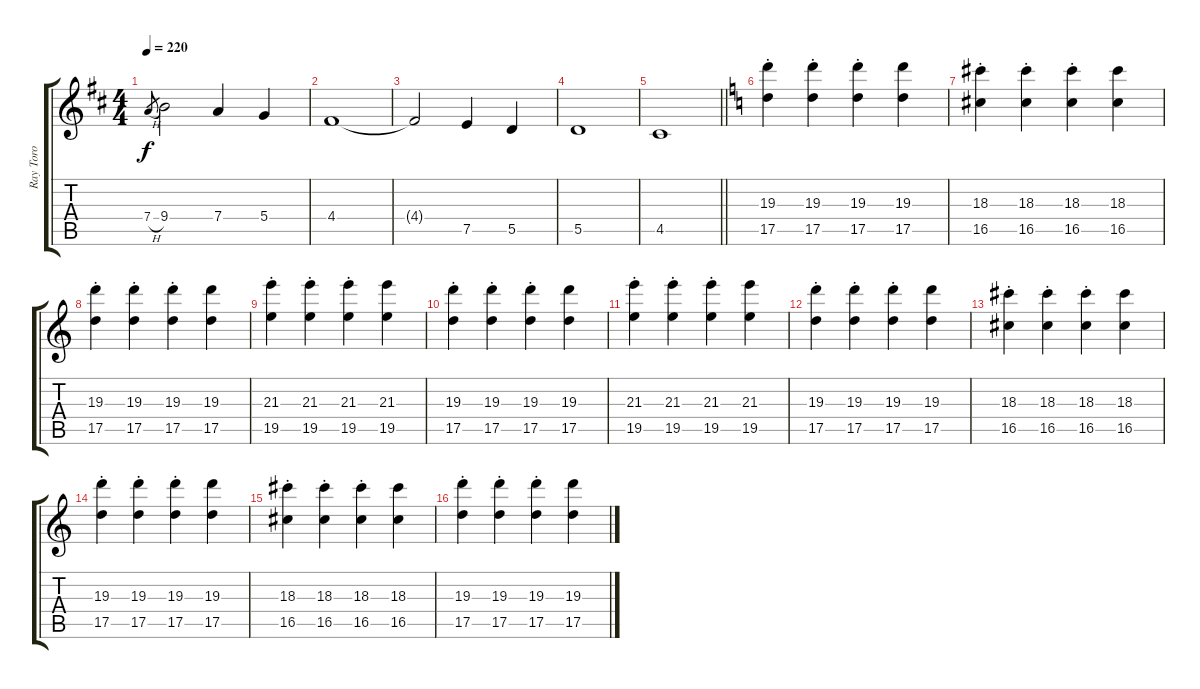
\track ("Ray Toro" "Ray Toro") {instrument distortionguitar}
\staff {score tabs}
\tuning (E4 B3 G3 D3 A2 E2) {hide}
\ts (4 4)
\tempo 220
\clef g2
\ks d
7.4{h}.8{gr dy f} 9.4.2 7.4.4 5.4.4 |
4.4.1 |
4.4{t}.2 7.5.4 5.5.4 |
5.5.1 |
\barLineRight lightlight
4.5.1 |
\ks c
(19.3{st} 17.5{st}).4 (19.3{st} 17.5{st}).4 (19.3{st} 17.5{st}).4 (19.3 17.5).4 |
(18.3{st} 16.5{st}).4 (18.3{st} 16.5{st}).4 (18.3{st} 16.5{st}).4 (18.3 16.5).4 |
(19.3{st} 17.5{st}).4 (19.3{st} 17.5{st}).4 (19.3{st} 17.5{st}).4 (19.3 17.5).4 |
(21.3{st} 19.5{st}).4 (21.3{st} 19.5{st}).4 (21.3{st} 19.5{st}).4 (21.3 19.5).4 |
(19.3{st} 17.5{st}).4 (19.3{st} 17.5{st}).4 (19.3{st} 17.5{st}).4 (19.3 17.5).4 |
(21.3{st} 19.5{st}).4 (21.3{st} 19.5{st}).4 (21.3{st} 19.5{st}).4 (21.3 19.5).4 |
(19.3{st} 17.5{st}).4 (19.3{st} 17.5{st}).4 (19.3{st} 17.5{st}).4 (19.3 17.5).4 |
(18.3{st} 16.5{st}).4 (18.3{st} 16.5{st}).4 (18.3{st} 16.5{st}).4 (18.3 16.5).4 |
(19.3{st} 17.5{st}).4 (19.3{st} 17.5{st}).4 (19.3{st} 17.5{st}).4 (19.3 17.5).4 |
(18.3{st} 16.5{st}).4 (18.3{st} 16.5{st}).4 (18.3{st} 16.5{st}).4 (18.3 16.5).4 |
(19.3{st} 17.5{st}).4 (19.3{st} 17.5{st}).4 (19.3{st} 17.5{st}).4 (19.3 17.5).4
